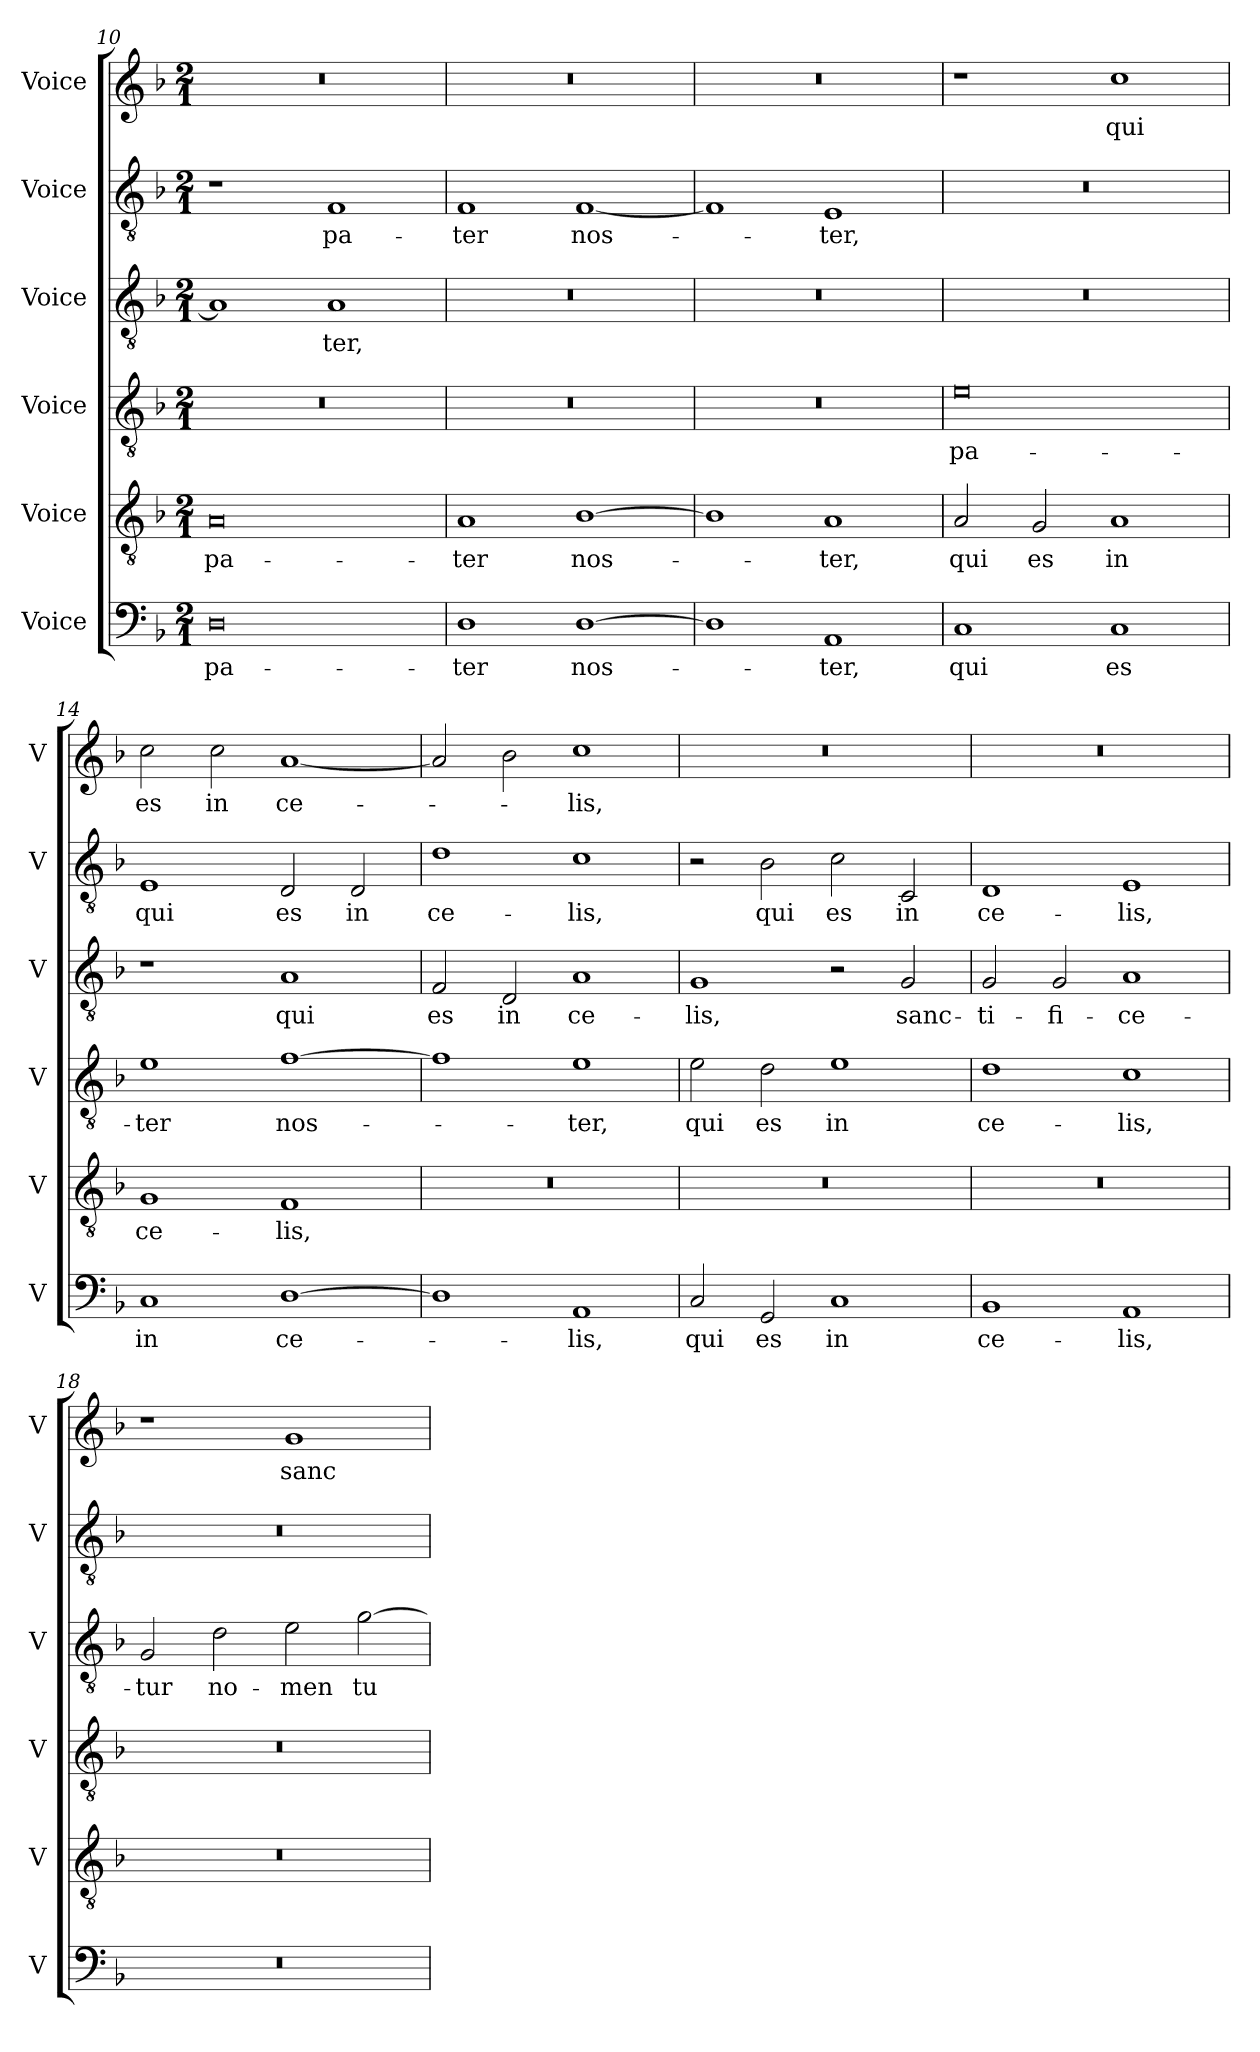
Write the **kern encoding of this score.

**kern	**text	**kern	**text	**kern	**text	**kern	**text	**kern	**text	**kern	**text
*part6	*part6	*part5	*part5	*part4	*part4	*part3	*part3	*part2	*part2	*part1	*part1
*staff6	*staff6	*staff5	*staff5	*staff4	*staff4	*staff3	*staff3	*staff2	*staff2	*staff1	*staff1
*I"Voice	*	*I"Voice	*	*I"Voice	*	*I"Voice	*	*I"Voice	*	*I"Voice	*
*I'V	*	*I'V	*	*I'V	*	*I'V	*	*I'V	*	*I'V	*
*clefF4	*	*clefGv2	*	*clefGv2	*	*clefGv2	*	*clefGv2	*	*clefG2	*
*k[b-]	*	*k[b-]	*	*k[b-]	*	*k[b-]	*	*k[b-]	*	*k[b-]	*
*M2/1	*	*M2/1	*	*M2/1	*	*M2/1	*	*M2/1	*	*M2/1	*
=10	=10	=10	=10	=10	=10	=10	=10	=10	=10	=10	=10
!	!LO:LY:b	!	!LO:LY:b	!	!	!	!	!	!	!	!
0D	pa-	0A	pa-	0r	.	1A]	.	1r	.	0r	.
!	!	!	!	!	!	!	!LO:LY:b	!	!LO:LY:b	!	!
.	.	.	.	.	.	1A	-ter,	1F	pa-	.	.
!!LO:PB:g=z
=11	=11	=11	=11	=11	=11	=11	=11	=11	=11	=11	=11
!	!LO:LY:b	!	!LO:LY:b	!	!	!	!	!	!LO:LY:b	!	!
1D	-ter	1A	-ter	0r	.	0r	.	1F	-ter	0r	.
!	!LO:LY:b	!	!LO:LY:b	!	!	!	!	!	!LO:LY:b	!	!
[1D	nos-	[1B-	nos-	.	.	.	.	[1F	nos-	.	.
=12	=12	=12	=12	=12	=12	=12	=12	=12	=12	=12	=12
1D]	.	1B-]	.	0r	.	0r	.	1F]	.	0r	.
!	!LO:LY:b	!	!LO:LY:b	!	!	!	!	!	!LO:LY:b	!	!
1AA	-ter,	1A	-ter,	.	.	.	.	1E	-ter,	.	.
=13	=13	=13	=13	=13	=13	=13	=13	=13	=13	=13	=13
!	!LO:LY:b	!	!LO:LY:b	!	!LO:LY:b	!	!	!	!	!	!
1C	qui	2A/	qui	0e	pa-	0r	.	0r	.	1r	.
!	!	!	!LO:LY:b	!	!	!	!	!	!	!	!
.	.	2G/	es	.	.	.	.	.	.	.	.
!	!LO:LY:b	!	!LO:LY:b	!	!	!	!	!	!	!	!LO:LY:b
1C	es	1A	in	.	.	.	.	.	.	1cc	qui
=14	=14	=14	=14	=14	=14	=14	=14	=14	=14	=14	=14
!	!LO:LY:b	!	!LO:LY:b	!	!LO:LY:b	!	!	!	!LO:LY:b	!	!LO:LY:b
1C	in	1G	ce-	1e	-ter	1r	.	1E	qui	2cc\	es
!	!	!	!	!	!	!	!	!	!	!	!LO:LY:b
.	.	.	.	.	.	.	.	.	.	2cc\	in
!	!LO:LY:b	!	!LO:LY:b	!	!LO:LY:b	!	!LO:LY:b	!	!LO:LY:b	!	!LO:LY:b
[1D	ce-	1F	-lis,	[1f	nos-	1A	qui	2D/	es	[1a	ce-
!	!	!	!	!	!	!	!	!	!LO:LY:b	!	!
.	.	.	.	.	.	.	.	2D/	in	.	.
!!LO:LB:g=z
=15	=15	=15	=15	=15	=15	=15	=15	=15	=15	=15	=15
!	!	!	!	!	!	!	!LO:LY:b	!	!LO:LY:b	!	!
1D]	.	0r	.	1f]	.	2F/	es	1d	ce-	2a/]	.
!	!	!	!	!	!	!	!LO:LY:b	!	!	!	!
.	.	.	.	.	.	2D/	in	.	.	2b-\	.
!	!LO:LY:b	!	!	!	!LO:LY:b	!	!LO:LY:b	!	!LO:LY:b	!	!LO:LY:b
1AA	-lis,	.	.	1e	-ter,	1A	ce-	1c	-lis,	1cc	-lis,
=16	=16	=16	=16	=16	=16	=16	=16	=16	=16	=16	=16
!	!LO:LY:b	!	!	!	!LO:LY:b	!	!LO:LY:b	!	!	!	!
2C/	qui	0r	.	2e\	qui	1G	-lis,	2r	.	0r	.
!	!LO:LY:b	!	!	!	!LO:LY:b	!	!	!	!LO:LY:b	!	!
2GG/	es	.	.	2d\	es	.	.	2B-\	qui	.	.
!	!LO:LY:b	!	!	!	!LO:LY:b	!	!	!	!LO:LY:b	!	!
1C	in	.	.	1e	in	2r	.	2c\	es	.	.
!	!	!	!	!	!	!	!LO:LY:b	!	!LO:LY:b	!	!
.	.	.	.	.	.	2G/	sanc-	2C/	in	.	.
=17	=17	=17	=17	=17	=17	=17	=17	=17	=17	=17	=17
!	!LO:LY:b	!	!	!	!LO:LY:b	!	!LO:LY:b	!	!LO:LY:b	!	!
1BB-	ce-	0r	.	1d	ce-	2G/	-ti-	1D	-ce-	0r	.
!	!	!	!	!	!	!	!LO:LY:b	!	!	!	!
.	.	.	.	.	.	2G/	-fi-	.	.	.	.
!	!LO:LY:b	!	!	!	!LO:LY:b	!	!LO:LY:b	!	!LO:LY:b	!	!
1AA	-lis,	.	.	1c	-lis,	1A	-ce-	1E	lis,	.	.
=18	=18	=18	=18	=18	=18	=18	=18	=18	=18	=18	=18
!	!	!	!	!	!	!	!LO:LY:b	!	!	!	!
0r	.	0r	.	0r	.	2G/	-tur	0r	.	1r	.
!	!	!	!	!	!	!	!LO:LY:b	!	!	!	!
.	.	.	.	.	.	2d\	no-	.	.	.	.
!	!	!	!	!	!	!	!LO:LY:b	!	!	!	!LO:LY:b
.	.	.	.	.	.	2e\	-men	.	.	1g	sanc-
!	!	!	!	!	!	!	!LO:LY:b	!	!	!	!
.	.	.	.	.	.	[2g\	tu-	.	.	.	.
=	=	=	=	=	=	=	=	=	=	=	=
*-	*-	*-	*-	*-	*-	*-	*-	*-	*-	*-	*-
